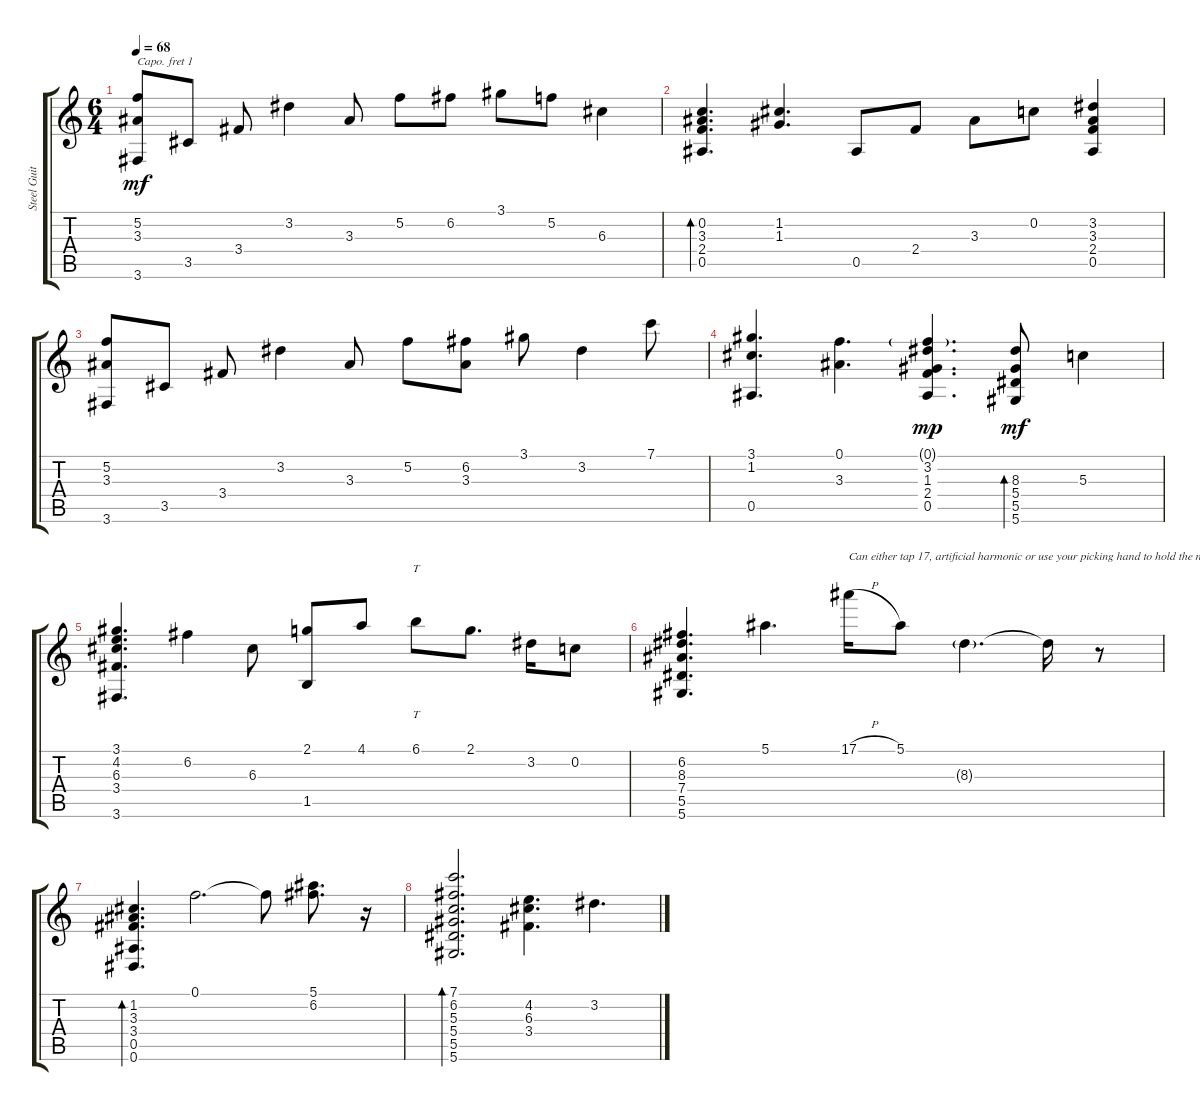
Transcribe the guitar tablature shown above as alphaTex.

\track ("Steel Guitar" "Steel Guit") {instrument acousticguitarsteel}
\staff {score tabs}
\capo 1
\tuning (E4 B3 Gb3 D3 A2 D2) {hide}
\ts (6 4)
\tempo 68
\clef g2
\ks c
(5.2 3.3 3.6).8{dy mf instrument acousticguitarsteel} 3.5.8 3.4.8 3.2.4 3.3.8 5.2.8 6.2.8 3.1.8 5.2.8 6.3.4 |
(0.2 3.3 2.4 0.5).4{d bd 60} (1.2 1.3).4{d} 0.5.8 2.4.8 3.3.8 0.2.8 (3.2 3.3 2.4 0.5).4 |
(5.2 3.3 3.6).8 3.5.8 3.4.8 3.2.4 3.3.8 5.2.8 (6.2 3.3).8 3.1.8 3.2.4 7.1.8 |
(3.1 1.2 0.5).4{d} (0.1 3.3).4{d} (0.1{g} 3.2 1.3 2.4 0.5).4{d dy mp} (8.3 5.4 5.5 5.6).8{bd 60 dy mf} 5.3.4 |
(3.1 4.2 6.3 3.4 3.6).4{d} 6.2.4 6.3.8 (2.1 1.5).8 4.1.8 6.1.8{tt} 2.1.8{d} 3.2.16 0.2.8 |
(6.2 8.3 7.4 5.5 5.6).4{d} 5.1.4{d} 17.1{h}.16{txt "Can either tap 17, artificial harmonic or use your picking hand to hold the note and pull-off"} 5.1.8 8.3{g}.4{d} 8.3{t}.16 r.8 |
(1.2 3.3 3.4 0.5 0.6).4{d bd 60} 0.1.2{d} 0.1{t}.8 (5.1 6.2).8{d} r.16 |
(7.1 6.2 5.3 5.4 5.5 5.6).2{d bd 60} (4.2 6.3 3.4).4{d} 3.2.4{d}
